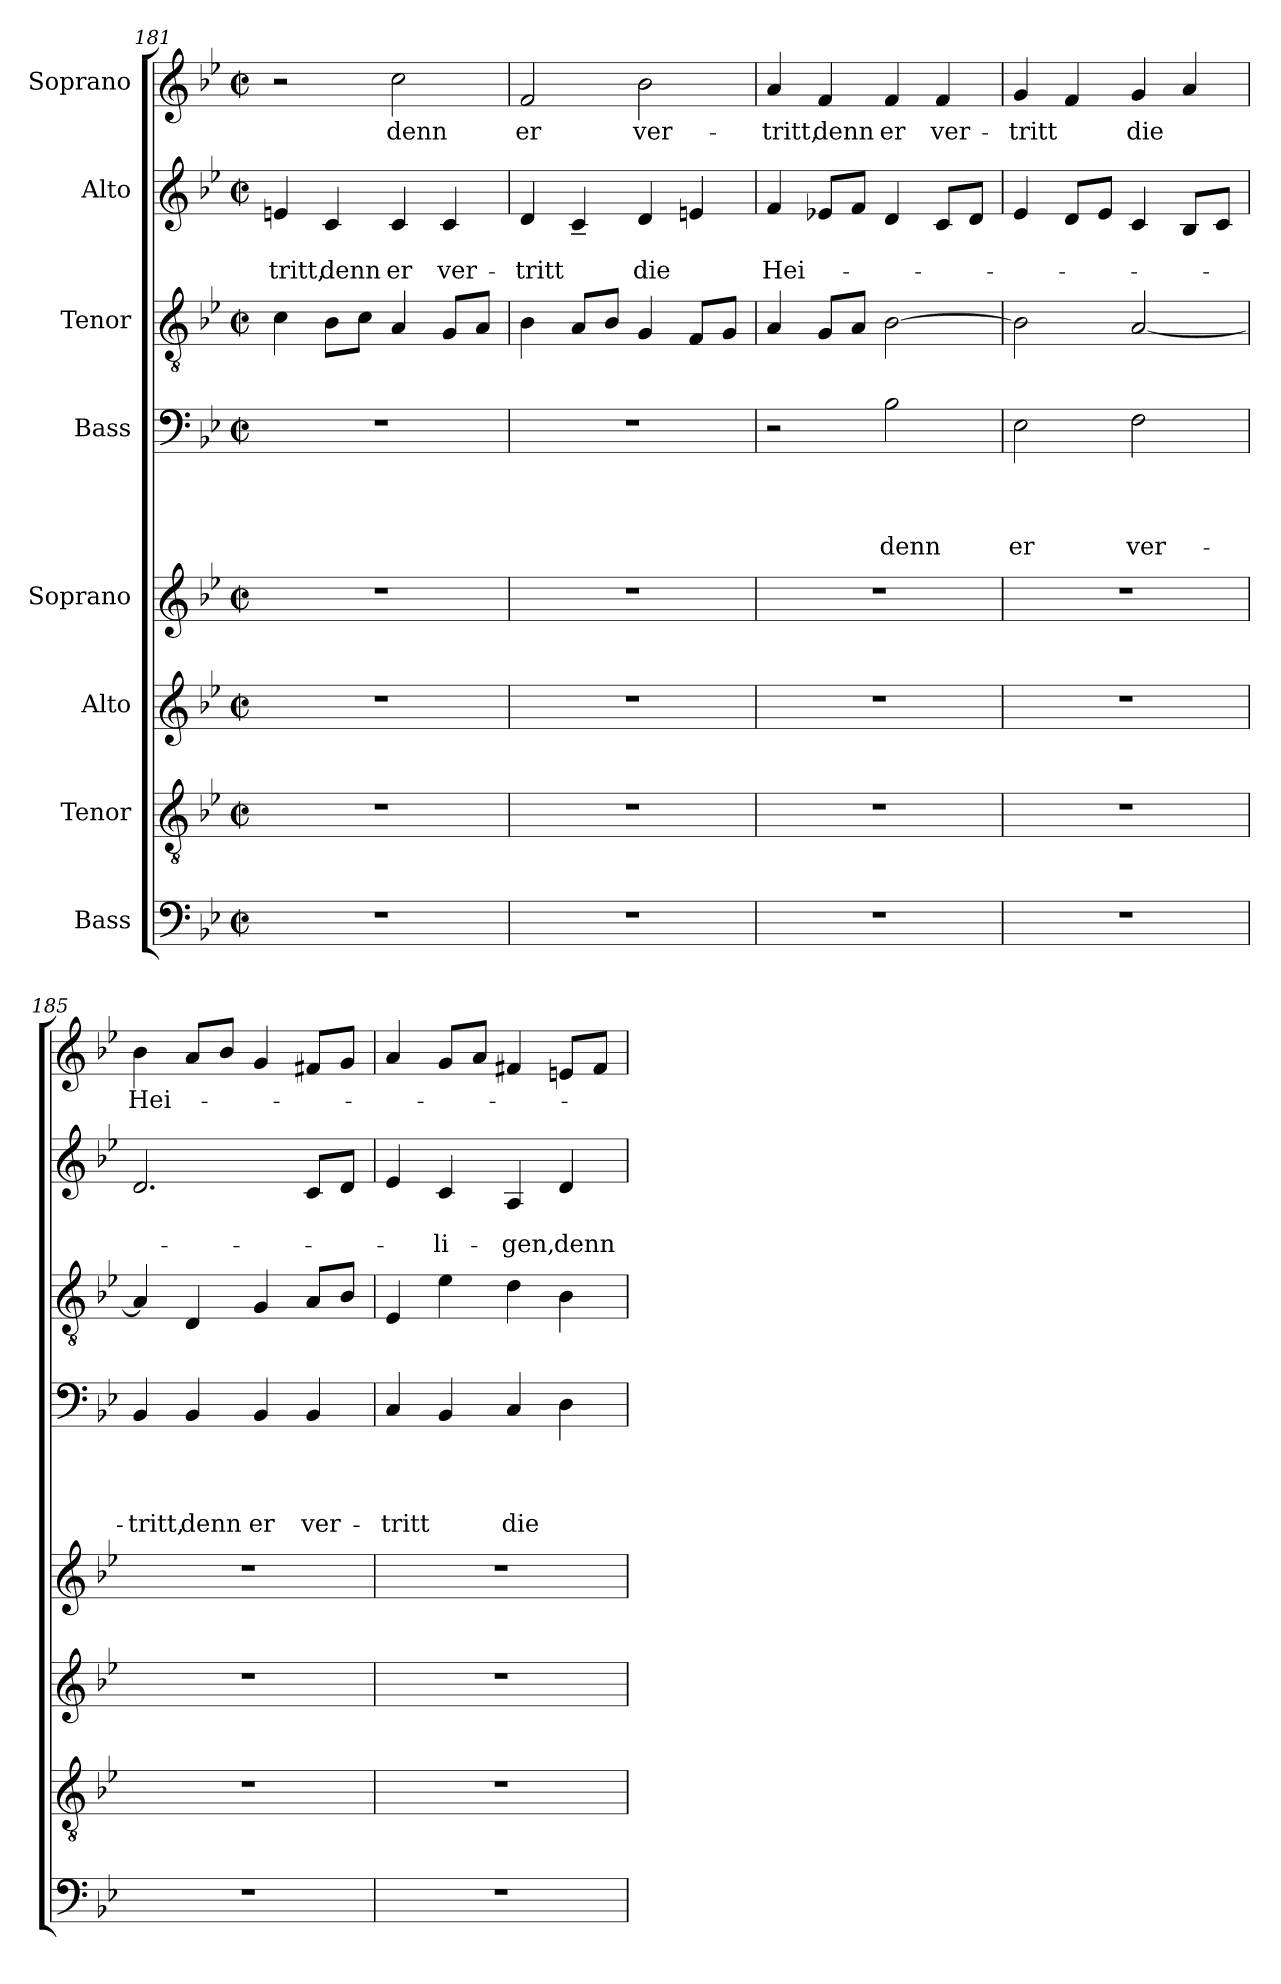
**kern	**kern	**kern	**kern	**kern	**text	**text	**text	**text	**kern	**kern	**text	**text	**kern	**text
*part8	*part7	*part6	*part5	*part4	*part4	*part4	*part4	*part4	*part3	*part2	*part2	*part2	*part1	*part1
*staff8	*staff7	*staff6	*staff5	*staff4	*staff4	*staff4	*staff4	*staff4	*staff3	*staff2	*staff2	*staff2	*staff1	*staff1
*I"Bass	*I"Tenor	*I"Alto	*I"Soprano	*I"Bass	*	*	*	*	*I"Tenor	*I"Alto	*	*	*I"Soprano	*
*clefF4	*clefGv2	*clefG2	*clefG2	*clefF4	*	*	*	*	*clefGv2	*clefG2	*	*	*clefG2	*
*k[b-e-]	*k[b-e-]	*k[b-e-]	*k[b-e-]	*k[b-e-]	*	*	*	*	*k[b-e-]	*k[b-e-]	*	*	*k[b-e-]	*
*B-:	*B-:	*B-:	*B-:	*B-:	*	*	*	*	*B-:	*B-:	*	*	*B-:	*
*M2/2	*M2/2	*M2/2	*M2/2	*M2/2	*	*	*	*	*M2/2	*M2/2	*	*	*M2/2	*
*met(c|)	*met(c|)	*met(c|)	*met(c|)	*met(c|)	*	*	*	*	*met(c|)	*met(c|)	*	*	*met(c|)	*
=181	=181	=181	=181	=181	=181	=181	=181	=181	=181	=181	=181	=181	=181	=181
!	!	!	!	!	!	!	!	!	!	!	!	!LO:LY:b	!	!
1r	1r	1r	1r	1r	.	.	.	.	4c\	4en/	.	-tritt,	2r	.
!	!	!	!	!	!	!	!	!	!	!	!	!LO:LY:b	!	!
.	.	.	.	.	.	.	.	.	8B-\L	4c/	.	denn	.	.
.	.	.	.	.	.	.	.	.	8c\J	.	.	.	.	.
!	!	!	!	!	!	!	!	!	!	!	!	!LO:LY:b	!	!LO:LY:b
.	.	.	.	.	.	.	.	.	4A/	4c/	.	er	2cc\	denn
!	!	!	!	!	!	!	!	!	!	!	!	!LO:LY:b	!	!
.	.	.	.	.	.	.	.	.	8G/L	4c/	.	ver-	.	.
.	.	.	.	.	.	.	.	.	8A/J	.	.	.	.	.
=182	=182	=182	=182	=182	=182	=182	=182	=182	=182	=182	=182	=182	=182	=182
!	!	!	!	!	!	!	!	!	!	!	!	!LO:LY:b	!	!LO:LY:b
1r	1r	1r	1r	1r	.	.	.	.	4B-\	4d/	.	-tritt	2f/	er
.	.	.	.	.	.	.	.	.	8A/L	4c~</	.	.	.	.
.	.	.	.	.	.	.	.	.	8B-/J	.	.	.	.	.
!	!	!	!	!	!	!	!	!	!	!	!	!LO:LY:b	!	!LO:LY:b
.	.	.	.	.	.	.	.	.	4G/	4d/	.	die	2b-\	ver-
.	.	.	.	.	.	.	.	.	8F/L	4en/	.	.	.	.
.	.	.	.	.	.	.	.	.	8G/J	.	.	.	.	.
!!LO:LB:g=z
=183	=183	=183	=183	=183	=183	=183	=183	=183	=183	=183	=183	=183	=183	=183
!	!	!	!	!	!	!	!	!	!	!	!	!LO:LY:b	!	!LO:LY:b
1r	1r	1r	1r	2r	.	.	.	.	4A/	4f/	.	Hei-	4a/	-tritt,
!	!	!	!	!	!	!	!	!	!	!	!	!	!	!LO:LY:b
.	.	.	.	.	.	.	.	.	8G/L	8e-X/L	.	.	4f/	denn
.	.	.	.	.	.	.	.	.	8A/J	8f/J	.	.	.	.
!	!	!	!	!	!	!	!	!LO:LY:b	!	!	!	!	!	!LO:LY:b
.	.	.	.	2B-\	.	.	.	denn	[>2B-\	4d/	.	.	4f/	er
!	!	!	!	!	!	!	!	!	!	!	!	!	!	!LO:LY:b
.	.	.	.	.	.	.	.	.	.	8c/L	.	.	4f/	ver-
.	.	.	.	.	.	.	.	.	.	8d/J	.	.	.	.
=184	=184	=184	=184	=184	=184	=184	=184	=184	=184	=184	=184	=184	=184	=184
!	!	!	!	!	!	!	!	!LO:LY:b	!	!	!	!	!	!LO:LY:b
1r	1r	1r	1r	2E-\	.	.	.	er	2B-\]	4e-/	.	.	4g/	-tritt
.	.	.	.	.	.	.	.	.	.	8d/L	.	.	4f/	.
.	.	.	.	.	.	.	.	.	.	8e-/J	.	.	.	.
!	!	!	!	!	!	!	!	!LO:LY:b	!	!	!	!	!	!LO:LY:b
.	.	.	.	2F\	.	.	.	ver-	[<2A/	4c/	.	.	4g/	die
.	.	.	.	.	.	.	.	.	.	8B-/L	.	.	4a/	.
.	.	.	.	.	.	.	.	.	.	8c/J	.	.	.	.
=185	=185	=185	=185	=185	=185	=185	=185	=185	=185	=185	=185	=185	=185	=185
!	!	!	!	!	!	!	!	!LO:LY:b	!	!	!	!	!	!LO:LY:b
1r	1r	1r	1r	4BB-/	.	.	.	-tritt,	4A/]	2.d/	.	.	4b-\	Hei-
!	!	!	!	!	!	!	!	!LO:LY:b	!	!	!	!	!	!
.	.	.	.	4BB-/	.	.	.	denn	4D/	.	.	.	8a/L	.
.	.	.	.	.	.	.	.	.	.	.	.	.	8b-/J	.
!	!	!	!	!	!	!	!	!LO:LY:b	!	!	!	!	!	!
.	.	.	.	4BB-/	.	.	.	er	4G/	.	.	.	4g/	.
!	!	!	!	!	!	!	!	!LO:LY:b	!	!	!	!	!	!
.	.	.	.	4BB-/	.	.	.	ver-	8A/L	8c/L	.	.	8f#X/L	.
.	.	.	.	.	.	.	.	.	8B-/J	8d/J	.	.	8g/J	.
=186	=186	=186	=186	=186	=186	=186	=186	=186	=186	=186	=186	=186	=186	=186
!	!	!	!	!	!	!	!	!LO:LY:b	!	!	!	!	!	!
1r	1r	1r	1r	4C/	.	.	.	-tritt	4E-/	4e-/	.	.	4a/	.
!	!	!	!	!	!	!	!	!	!	!	!	!LO:LY:b	!	!
.	.	.	.	4BB-/	.	.	.	.	4e-\	4c/	.	-li-	8g/L	.
.	.	.	.	.	.	.	.	.	.	.	.	.	8a/J	.
!	!	!	!	!	!	!	!	!LO:LY:b	!	!	!	!LO:LY:b	!	!
.	.	.	.	4C/	.	.	.	die	4d\	4A/	.	-gen,	4f#X/	.
!	!	!	!	!	!	!	!	!	!	!	!	!LO:LY:b	!	!
.	.	.	.	4D\	.	.	.	.	4B-\	4d/	.	denn	8en/L	.
.	.	.	.	.	.	.	.	.	.	.	.	.	8f#/J	.
=	=	=	=	=	=	=	=	=	=	=	=	=	=	=
*-	*-	*-	*-	*-	*-	*-	*-	*-	*-	*-	*-	*-	*-	*-
